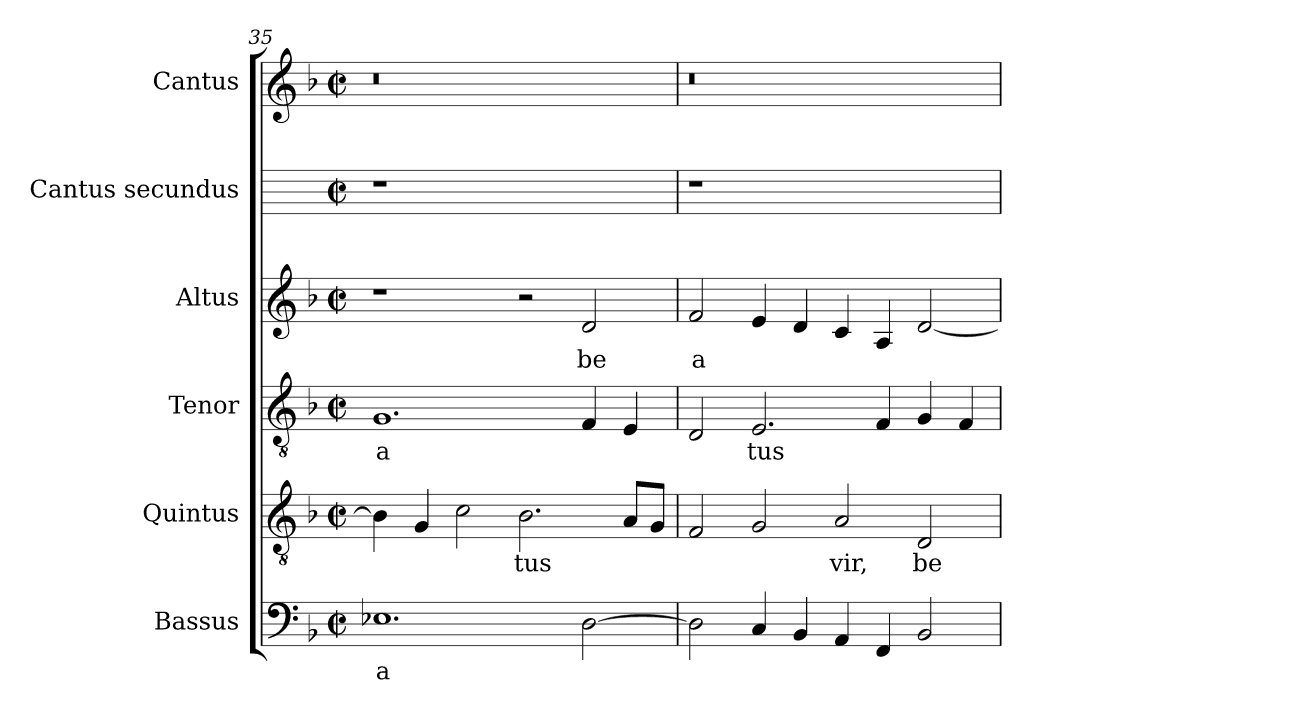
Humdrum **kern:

**kern	**text	**kern	**text	**kern	**text	**kern	**text	**kern	**kern
*part6	*part6	*part5	*part5	*part4	*part4	*part3	*part3	*part2	*part1
*staff6	*staff6	*staff5	*staff5	*staff4	*staff4	*staff3	*staff3	*staff2	*staff1
*I"Bassus	*	*I"Quintus	*	*I"Tenor	*	*I"Altus	*	*I"Cantus  secundus	*I"Cantus
*I'B	*	*I'Q	*	*I'T	*	*I'A	*	*	*I'C
*clefF4	*	*clefGv2	*	*clefGv2	*	*clefG2	*	*	*clefG2
*k[b-]	*	*k[b-]	*	*k[b-]	*	*k[b-]	*	*k[]	*k[b-]
*F:	*	*F:	*	*F:	*	*F:	*	*C:	*F:
*M2/2	*	*M2/2	*	*M2/2	*	*M2/2	*	*M2/2	*M2/2
*met(c|)	*	*met(c|)	*	*met(c|)	*	*met(c|)	*	*met(c|)	*met(c|)
=35	=35	=35	=35	=35	=35	=35	=35	=35	=35
!	!LO:LY:b:cj	!	!LO:LY:b:cj	!	!LO:LY:b:cj	!	!	!	!
1.E-X	a	4B-\]	--	1.G	a	1r	.	1r	0r
!	!	!	!LO:LY:b:cj	!	!	!	!	!	!
.	.	4G/	--	.	.	.	.	.	.
!	!	!	!LO:LY:b:cj	!	!	!	!	!	!
.	.	2c\	--	.	.	.	.	.	.
!	!	!	!LO:LY:b:cj	!	!	!	!	!	!
.	.	2.B-\	-tus	.	.	2r	.	1ryy	.
!	!LO:LY:b:cj	!	!	!	!LO:LY:b:cj	!	!LO:LY:b:cj	!	!
[>2D\	.	.	.	4F/	.	2d/	be	.	.
!	!	!	!LO:LY:b:cj	!	!LO:LY:b:cj	!	!	!	!
.	.	8A/L	.	4E/	.	.	.	.	.
!	!	!	!LO:LY:b:cj	!	!	!	!	!	!
.	.	8G/J	.	.	.	.	.	.	.
=36	=36	=36	=36	=36	=36	=36	=36	=36	=36
!	!LO:LY:b:cj	!	!LO:LY:b:cj	!	!LO:LY:b:cj	!	!LO:LY:b:cj	!	!
2D\]	.	2F/	.	2D/	.	2f/	a	1r	0r
!	!LO:LY:b:cj	!	!LO:LY:b:cj	!	!LO:LY:b:cj	!	!LO:LY:b:cj	!	!
4C/	.	2G/	.	2.E/	tus	4e/	.	.	.
!	!LO:LY:b:cj	!	!	!	!	!	!LO:LY:b:cj	!	!
4BB-/	.	.	.	.	.	4d/	.	.	.
!	!LO:LY:b:cj	!	!LO:LY:b:cj	!	!	!	!LO:LY:b:cj	!	!
4AA/	.	2A/	vir,	.	.	4c/	.	1ryy	.
!	!LO:LY:b:cj	!	!	!	!LO:LY:b:cj	!	!LO:LY:b:cj	!	!
4FF/	.	.	.	4F/	.	4A/	.	.	.
!	!LO:LY:b:cj	!	!LO:LY:b:cj	!	!LO:LY:b:cj	!	!LO:LY:b:cj	!	!
2BB-/	.	2D/	be-	4G/	.	[>2d/	.	.	.
!	!	!	!	!	!LO:LY:b:cj	!	!	!	!
.	.	.	.	4F/	.	.	.	.	.
=	=	=	=	=	=	=	=	=	=
*-	*-	*-	*-	*-	*-	*-	*-	*-	*-
